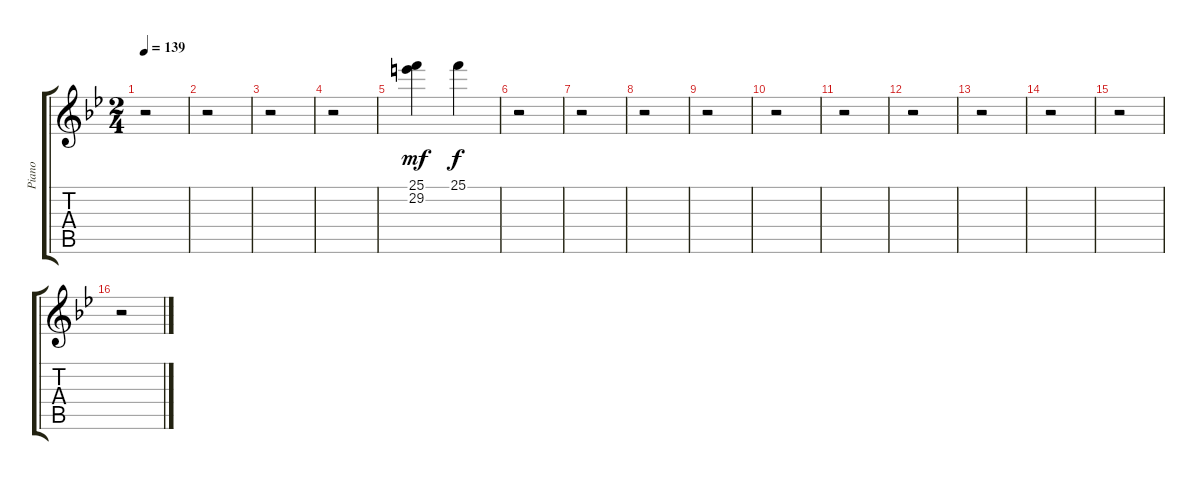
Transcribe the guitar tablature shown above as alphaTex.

\track ("Piano" "Piano") {instrument acousticgrandpiano}
\staff {score tabs}
\tuning (E4 B3 G3 D3 A2 E2) {hide}
\ts (2 4)
\tempo 139
\clef g2
\ks bb
r.2{dy mf instrument acousticgrandpiano} |
r.2 |
r.2 |
r.2 |
(25.1 29.2).4 25.1.4{dy f} |
r.2 |
r.2 |
r.2 |
r.2 |
r.2 |
r.2 |
r.2 |
r.2 |
r.2 |
r.2 |
r.2
